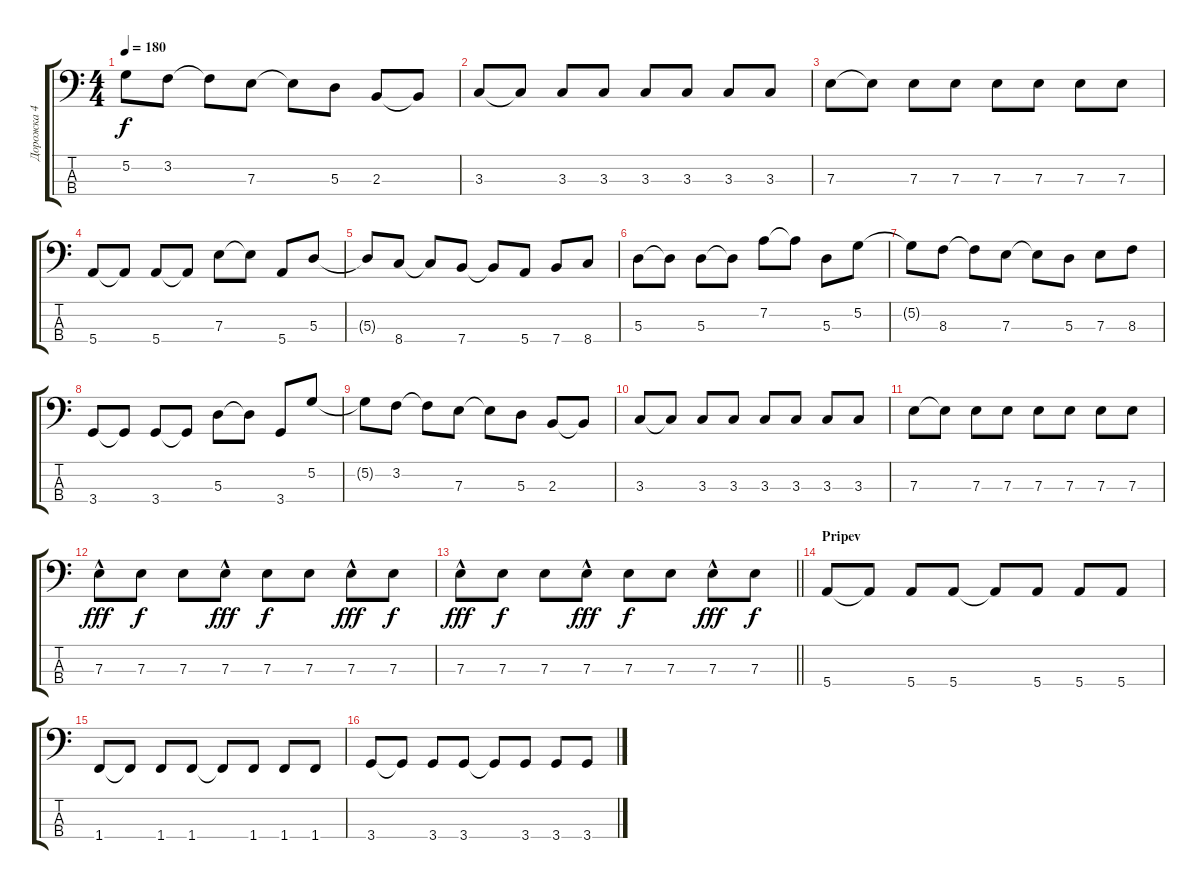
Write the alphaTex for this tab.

\track ("Дорожка 4" "Дорожка 4") {instrument electricbassfinger}
\staff {score tabs}
\tuning (G2 D2 A1 E1) {hide}
\ts (4 4)
\tempo 180
\clef f4
\ks c
5.2{t}.8{dy f} 3.2.8 3.2{t}.8 7.3.8 7.3{t}.8 5.3.8 2.3.8 2.3{t}.8 |
3.3.8 3.3{t}.8 3.3.8 3.3.8 3.3.8 3.3.8 3.3.8 3.3.8 |
7.3.8 7.3{t}.8 7.3.8 7.3.8 7.3.8 7.3.8 7.3.8 7.3.8 |
5.4.8 5.4{t}.8 5.4.8 5.4{t}.8 7.3.8 7.3{t}.8 5.4.8 5.3.8 |
5.3{t}.8 8.4.8 8.4{t}.8 7.4.8 7.4{t}.8 5.4.8 7.4.8 8.4.8 |
5.3.8 5.3{t}.8 5.3.8 5.3{t}.8 7.2.8 7.2{t}.8 5.3.8 5.2.8 |
5.2{t}.8 8.3.8 8.3{t}.8 7.3.8 7.3{t}.8 5.3.8 7.3.8 8.3.8 |
3.4.8 3.4{t}.8 3.4.8 3.4{t}.8 5.3.8 5.3{t}.8 3.4.8 5.2.8 |
5.2{t}.8 3.2.8 3.2{t}.8 7.3.8 7.3{t}.8 5.3.8 2.3.8 2.3{t}.8 |
3.3.8 3.3{t}.8 3.3.8 3.3.8 3.3.8 3.3.8 3.3.8 3.3.8 |
7.3.8 7.3{t}.8 7.3.8 7.3.8 7.3.8 7.3.8 7.3.8 7.3.8 |
7.3{hac}.8{dy fff} 7.3.8{dy f} 7.3.8 7.3{hac}.8{dy fff} 7.3.8{dy f} 7.3.8 7.3{hac}.8{dy fff} 7.3.8{dy f} |
\barLineRight lightlight
7.3{hac}.8{dy fff} 7.3.8{dy f} 7.3.8 7.3{hac}.8{dy fff} 7.3.8{dy f} 7.3.8 7.3{hac}.8{dy fff} 7.3.8{dy f} |
\section ("" "Pripev")
5.4.8 5.4{t}.8 5.4.8 5.4.8 5.4{t}.8 5.4.8 5.4.8 5.4.8 |
1.4.8 1.4{t}.8 1.4.8 1.4.8 1.4{t}.8 1.4.8 1.4.8 1.4.8 |
3.4.8 3.4{t}.8 3.4.8 3.4.8 3.4{t}.8 3.4.8 3.4.8 3.4.8
